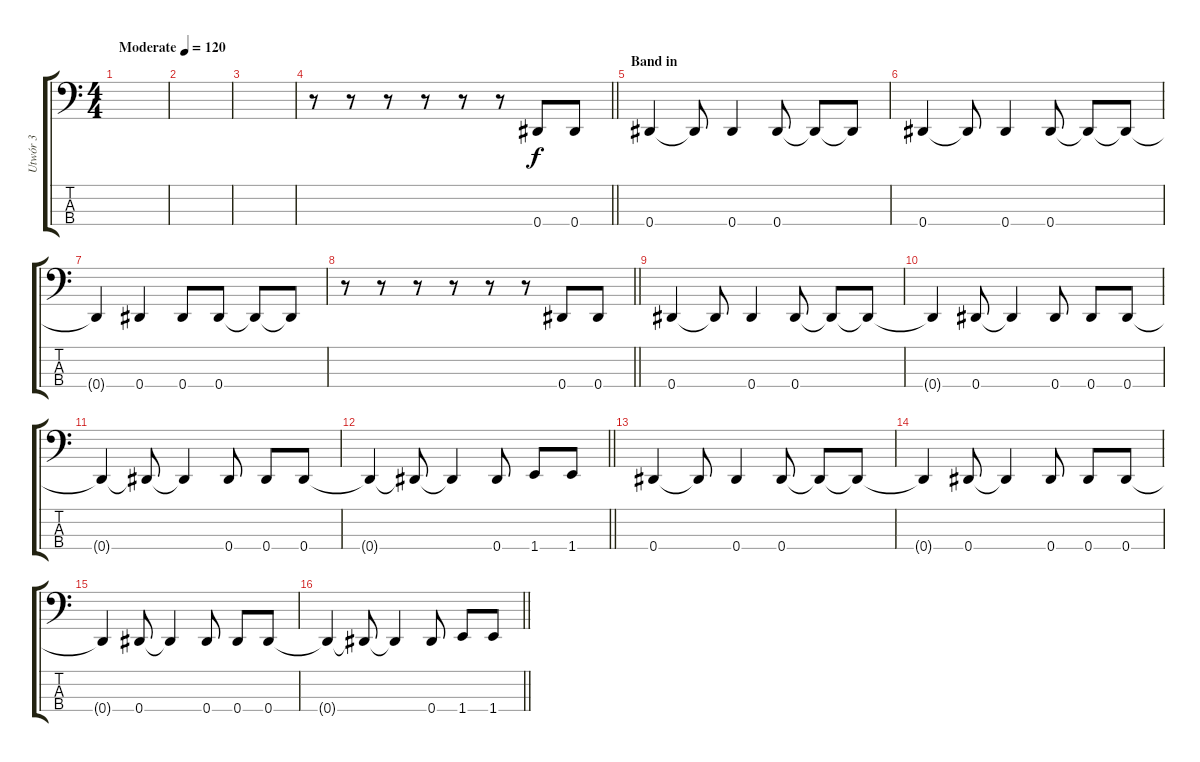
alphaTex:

\track ("Utwór 3" "Utwór 3") {instrument electricbassfinger}
\staff {score tabs}
\tuning (Gb2 Db2 Ab1 Eb1) {hide}
\ts (4 4)
\tempo (120 "Moderate")
\clef f4
\ks c
|
|
|
\barLineRight lightlight
r.8 r.8 r.8 r.8 r.8 r.8 0.4.8 0.4.8 |
\section ("" "Band in")
0.4.4 0.4{t}.8 0.4.4 0.4.8 0.4{t}.8 0.4{t}.8 |
0.4.4 0.4{t}.8 0.4.4 0.4.8 0.4{t}.8 0.4{t}.8 |
0.4{t}.4 0.4.4 0.4.8 0.4.8 0.4{t}.8 0.4{t}.8 |
\barLineRight lightlight
r.8 r.8 r.8 r.8 r.8 r.8 0.4.8 0.4.8 |
0.4.4 0.4{t}.8 0.4.4 0.4.8 0.4{t}.8 0.4{t}.8 |
0.4{t}.4 0.4.8 0.4{t}.4 0.4.8 0.4.8 0.4.8 |
0.4{t}.4 0.4{t}.8 0.4{t}.4 0.4.8 0.4.8 0.4.8 |
\barLineRight lightlight
0.4{t}.4 0.4{t}.8 0.4{t}.4 0.4.8 1.4.8 1.4.8 |
0.4.4 0.4{t}.8 0.4.4 0.4.8 0.4{t}.8 0.4{t}.8 |
0.4{t}.4 0.4.8 0.4{t}.4 0.4.8 0.4.8 0.4.8 |
0.4{t}.4 0.4.8 0.4{t}.4 0.4.8 0.4.8 0.4.8 |
\barLineRight lightlight
0.4{t}.4 0.4{t}.8 0.4{t}.4 0.4.8 1.4.8 1.4.8
